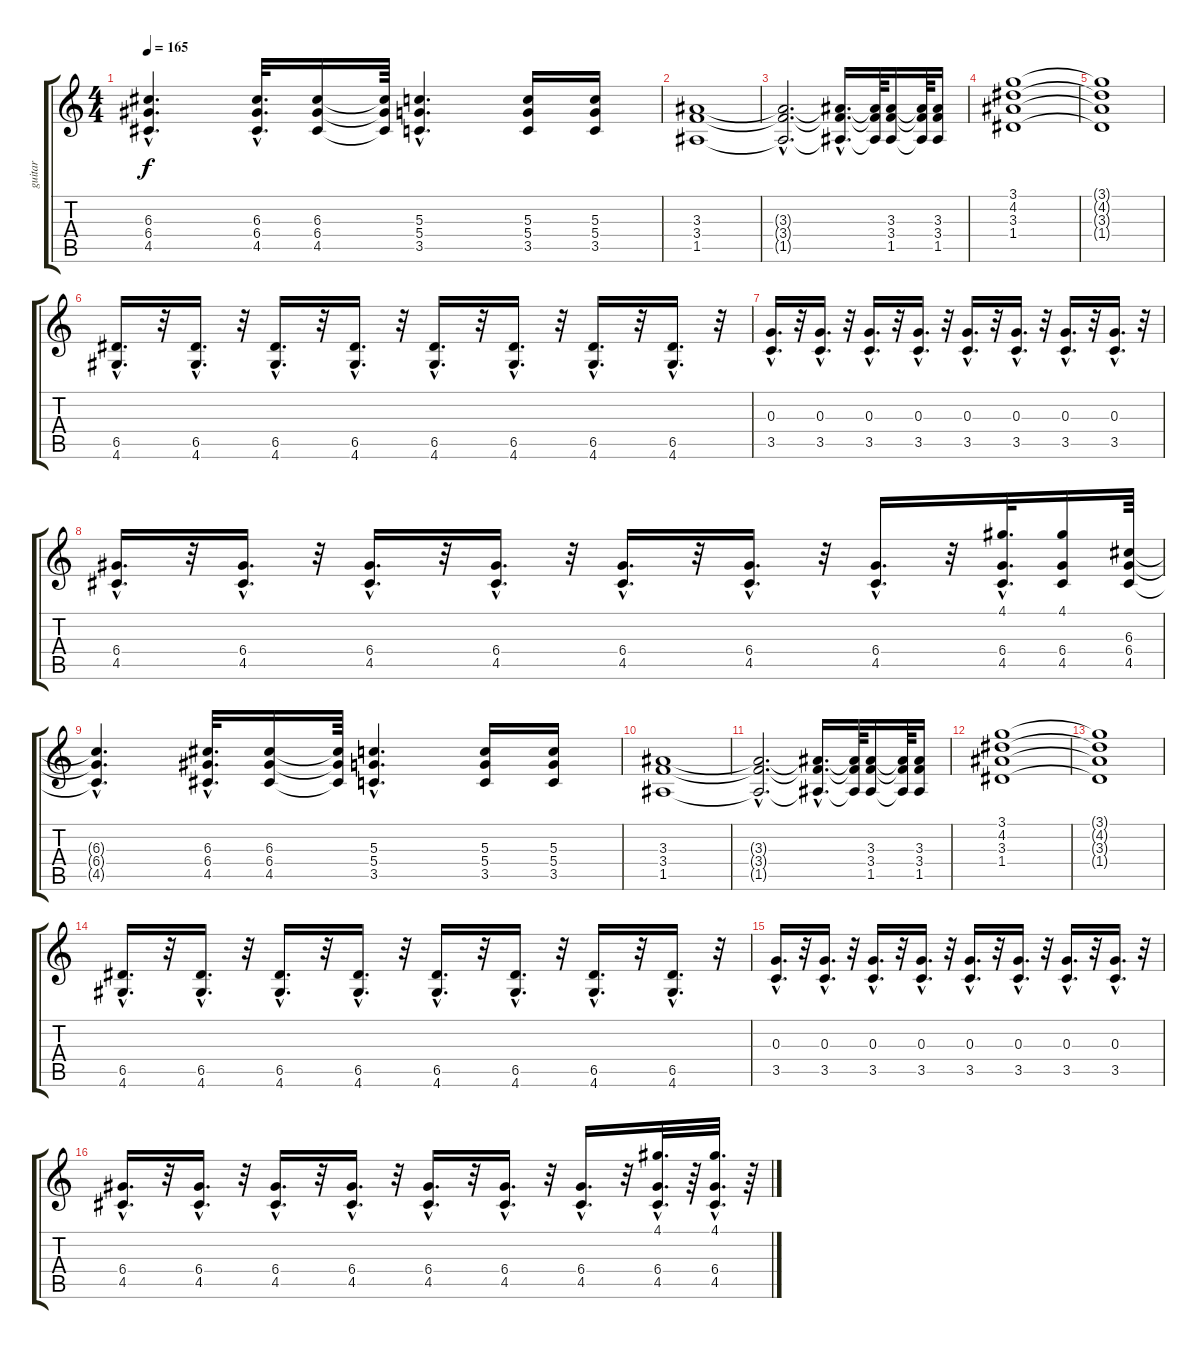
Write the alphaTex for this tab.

\track ("guitar" "guitar") {instrument distortionguitar}
\staff {score tabs}
\tuning (E4 B3 G3 D3 A2 E2) {hide}
\ts (4 4)
\tempo 165
\clef g2
\ks c
(6.3{hac t} 6.4{hac t} 4.5{hac t}).4{d dy f} (6.3{hac} 6.4{hac} 4.5{hac}).32{d} (6.3 6.4 4.5).16 (6.3{t} 6.4{t} 4.5{t}).64 (5.3{hac} 5.4{hac} 3.5{hac}).4{d} (5.3 5.4 3.5).16 (5.3 5.4 3.5).16 |
(3.3 3.4 1.5).1 |
(3.3{hac t} 3.4{hac t} 1.5{hac t}).2{d} (3.3{hac t} 3.4{hac t} 1.5{hac t}).16{d} (3.3{t} 3.4{t} 1.5{t}).64 (3.3 3.4 1.5).16 (3.3{t} 3.4{t} 1.5{t}).64 (3.3 3.4 1.5).16 |
(3.1 4.2 3.3 1.4).1 |
(3.1{t} 4.2{t} 3.3{t} 1.4{t}).1 |
(6.5{hac} 4.6{hac}).16{d} r.32 (6.5{hac} 4.6{hac}).16{d} r.32 (6.5{hac} 4.6{hac}).16{d} r.32 (6.5{hac} 4.6{hac}).16{d} r.32 (6.5{hac} 4.6{hac}).16{d} r.32 (6.5{hac} 4.6{hac}).16{d} r.32 (6.5{hac} 4.6{hac}).16{d} r.32 (6.5{hac} 4.6{hac}).16{d} r.32 |
(0.3{hac} 3.5{hac}).16{d} r.32 (0.3{hac} 3.5{hac}).16{d} r.32 (0.3{hac} 3.5{hac}).16{d} r.32 (0.3{hac} 3.5{hac}).16{d} r.32 (0.3{hac} 3.5{hac}).16{d} r.32 (0.3{hac} 3.5{hac}).16{d} r.32 (0.3{hac} 3.5{hac}).16{d} r.32 (0.3{hac} 3.5{hac}).16{d} r.32 |
(6.4{hac} 4.5{hac}).16{d} r.32 (6.4{hac} 4.5{hac}).16{d} r.32 (6.4{hac} 4.5{hac}).16{d} r.32 (6.4{hac} 4.5{hac}).16{d} r.32 (6.4{hac} 4.5{hac}).16{d} r.32 (6.4{hac} 4.5{hac}).16{d} r.32 (6.4{hac} 4.5{hac}).16{d} r.32 (4.1{hac} 6.4{hac} 4.5{hac}).32{d} (4.1 6.4 4.5).16 (6.3 6.4 4.5).64 |
(6.3{hac t} 6.4{hac t} 4.5{hac t}).4{d} (6.3{hac} 6.4{hac} 4.5{hac}).32{d} (6.3 6.4 4.5).16 (6.3{t} 6.4{t} 4.5{t}).64 (5.3{hac} 5.4{hac} 3.5{hac}).4{d} (5.3 5.4 3.5).16 (5.3 5.4 3.5).16 |
(3.3 3.4 1.5).1 |
(3.3{hac t} 3.4{hac t} 1.5{hac t}).2{d} (3.3{hac t} 3.4{hac t} 1.5{hac t}).16{d} (3.3{t} 3.4{t} 1.5{t}).64 (3.3 3.4 1.5).16 (3.3{t} 3.4{t} 1.5{t}).64 (3.3 3.4 1.5).16 |
(3.1 4.2 3.3 1.4).1 |
(3.1{t} 4.2{t} 3.3{t} 1.4{t}).1 |
(6.5{hac} 4.6{hac}).16{d} r.32 (6.5{hac} 4.6{hac}).16{d} r.32 (6.5{hac} 4.6{hac}).16{d} r.32 (6.5{hac} 4.6{hac}).16{d} r.32 (6.5{hac} 4.6{hac}).16{d} r.32 (6.5{hac} 4.6{hac}).16{d} r.32 (6.5{hac} 4.6{hac}).16{d} r.32 (6.5{hac} 4.6{hac}).16{d} r.32 |
(0.3{hac} 3.5{hac}).16{d} r.32 (0.3{hac} 3.5{hac}).16{d} r.32 (0.3{hac} 3.5{hac}).16{d} r.32 (0.3{hac} 3.5{hac}).16{d} r.32 (0.3{hac} 3.5{hac}).16{d} r.32 (0.3{hac} 3.5{hac}).16{d} r.32 (0.3{hac} 3.5{hac}).16{d} r.32 (0.3{hac} 3.5{hac}).16{d} r.32 |
(6.4{hac} 4.5{hac}).16{d} r.32 (6.4{hac} 4.5{hac}).16{d} r.32 (6.4{hac} 4.5{hac}).16{d} r.32 (6.4{hac} 4.5{hac}).16{d} r.32 (6.4{hac} 4.5{hac}).16{d} r.32 (6.4{hac} 4.5{hac}).16{d} r.32 (6.4{hac} 4.5{hac}).16{d} r.32 (4.1{hac} 6.4{hac} 4.5{hac}).32{d} r.64 (4.1{hac} 6.4{hac} 4.5{hac}).32{d} r.64
